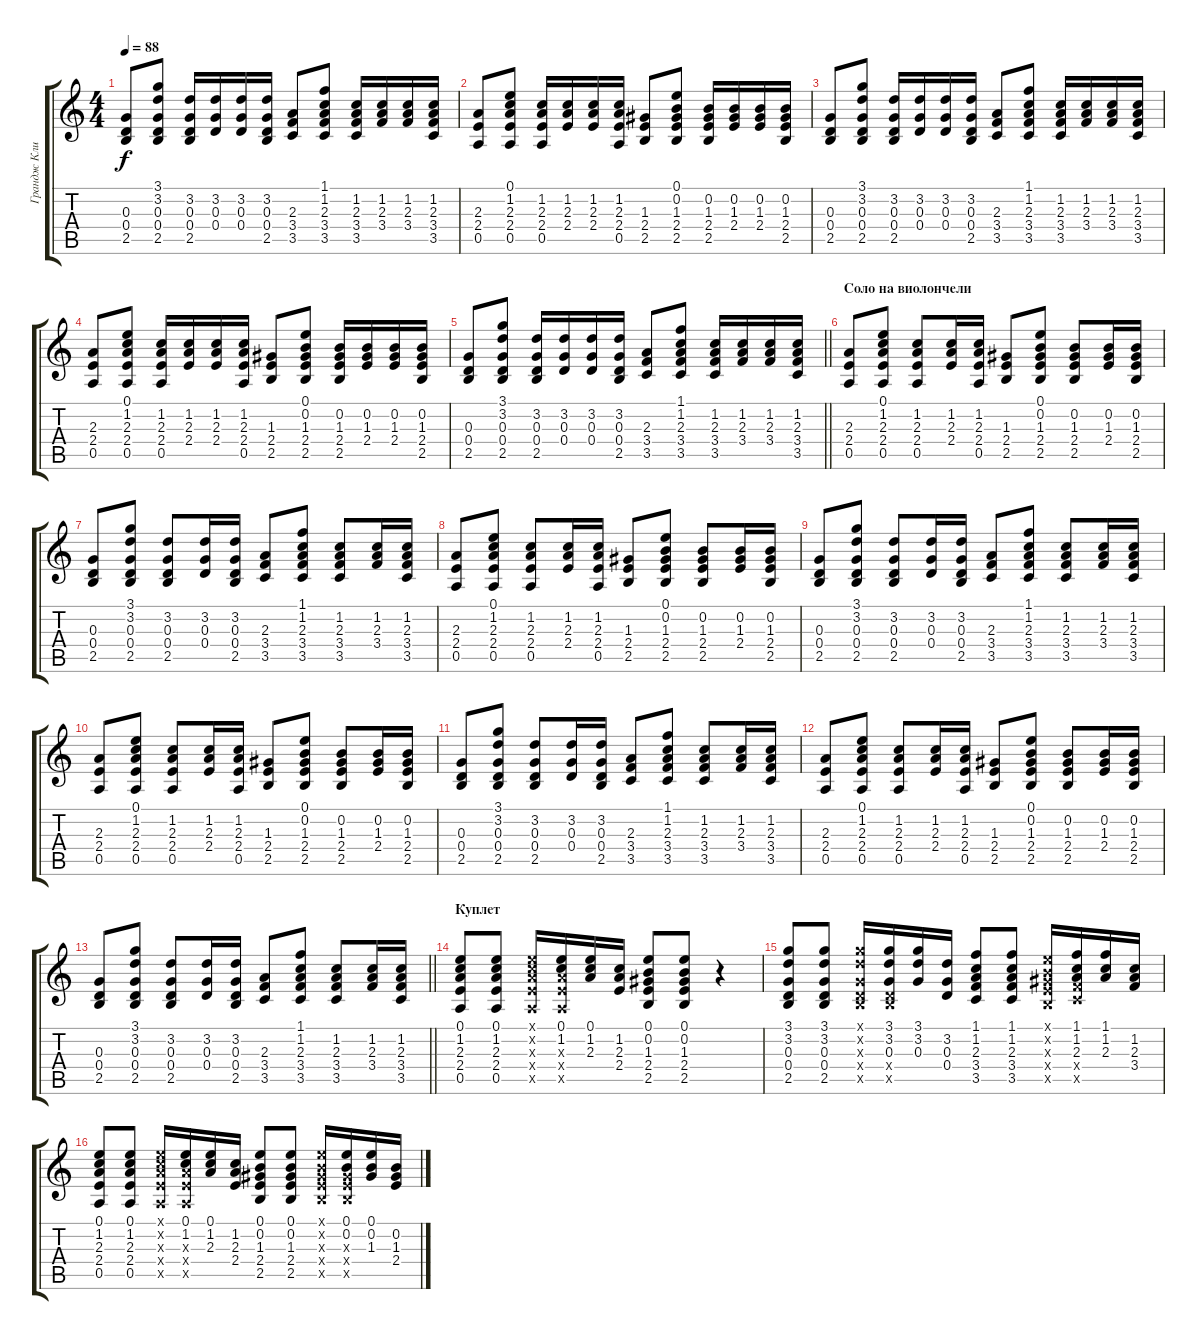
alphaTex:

\track ("Грандж Клин" "Грандж Кли") {instrument electricguitarjazz}
\staff {score tabs}
\tuning (E4 B3 G3 D3 A2 E2) {hide}
\ts (4 4)
\tempo 88
\clef g2
\ks c
(0.3 0.4 2.5).8{dy f} (3.1 3.2 0.3 0.4 2.5).8 (3.2 0.3 0.4 2.5).16 (3.2 0.3 0.4).16 (3.2 0.3 0.4).16 (3.2 0.3 0.4 2.5).16 (2.3 3.4 3.5).8 (1.1 1.2 2.3 3.4 3.5).8 (1.2 2.3 3.4 3.5).16 (1.2 2.3 3.4).16 (1.2 2.3 3.4).16 (1.2 2.3 3.4 3.5).16 |
(2.3 2.4 0.5).8 (0.1 1.2 2.3 2.4 0.5).8 (1.2 2.3 2.4 0.5).16 (1.2 2.3 2.4).16 (1.2 2.3 2.4).16 (1.2 2.3 2.4 0.5).16 (1.3 2.4 2.5).8 (0.1 0.2 1.3 2.4 2.5).8 (0.2 1.3 2.4 2.5).16 (0.2 1.3 2.4).16 (0.2 1.3 2.4).16 (0.2 1.3 2.4 2.5).16 |
(0.3 0.4 2.5).8 (3.1 3.2 0.3 0.4 2.5).8 (3.2 0.3 0.4 2.5).16 (3.2 0.3 0.4).16 (3.2 0.3 0.4).16 (3.2 0.3 0.4 2.5).16 (2.3 3.4 3.5).8 (1.1 1.2 2.3 3.4 3.5).8 (1.2 2.3 3.4 3.5).16 (1.2 2.3 3.4).16 (1.2 2.3 3.4).16 (1.2 2.3 3.4 3.5).16 |
(2.3 2.4 0.5).8 (0.1 1.2 2.3 2.4 0.5).8 (1.2 2.3 2.4 0.5).16 (1.2 2.3 2.4).16 (1.2 2.3 2.4).16 (1.2 2.3 2.4 0.5).16 (1.3 2.4 2.5).8 (0.1 0.2 1.3 2.4 2.5).8 (0.2 1.3 2.4 2.5).16 (0.2 1.3 2.4).16 (0.2 1.3 2.4).16 (0.2 1.3 2.4 2.5).16 |
\barLineRight lightlight
(0.3 0.4 2.5).8 (3.1 3.2 0.3 0.4 2.5).8 (3.2 0.3 0.4 2.5).16 (3.2 0.3 0.4).16 (3.2 0.3 0.4).16 (3.2 0.3 0.4 2.5).16 (2.3 3.4 3.5).8 (1.1 1.2 2.3 3.4 3.5).8 (1.2 2.3 3.4 3.5).16 (1.2 2.3 3.4).16 (1.2 2.3 3.4).16 (1.2 2.3 3.4 3.5).16 |
\section ("" "Соло на виолончели")
(2.3 2.4 0.5).8 (0.1 1.2 2.3 2.4 0.5).8 (1.2 2.3 2.4 0.5).8 (1.2 2.3 2.4).16 (1.2 2.3 2.4 0.5).16 (1.3 2.4 2.5).8 (0.1 0.2 1.3 2.4 2.5).8 (0.2 1.3 2.4 2.5).8 (0.2 1.3 2.4).16 (0.2 1.3 2.4 2.5).16 |
(0.3 0.4 2.5).8 (3.1 3.2 0.3 0.4 2.5).8 (3.2 0.3 0.4 2.5).8 (3.2 0.3 0.4).16 (3.2 0.3 0.4 2.5).16 (2.3 3.4 3.5).8 (1.1 1.2 2.3 3.4 3.5).8 (1.2 2.3 3.4 3.5).8 (1.2 2.3 3.4).16 (1.2 2.3 3.4 3.5).16 |
(2.3 2.4 0.5).8 (0.1 1.2 2.3 2.4 0.5).8 (1.2 2.3 2.4 0.5).8 (1.2 2.3 2.4).16 (1.2 2.3 2.4 0.5).16 (1.3 2.4 2.5).8 (0.1 0.2 1.3 2.4 2.5).8 (0.2 1.3 2.4 2.5).8 (0.2 1.3 2.4).16 (0.2 1.3 2.4 2.5).16 |
(0.3 0.4 2.5).8 (3.1 3.2 0.3 0.4 2.5).8 (3.2 0.3 0.4 2.5).8 (3.2 0.3 0.4).16 (3.2 0.3 0.4 2.5).16 (2.3 3.4 3.5).8 (1.1 1.2 2.3 3.4 3.5).8 (1.2 2.3 3.4 3.5).8 (1.2 2.3 3.4).16 (1.2 2.3 3.4 3.5).16 |
(2.3 2.4 0.5).8 (0.1 1.2 2.3 2.4 0.5).8 (1.2 2.3 2.4 0.5).8 (1.2 2.3 2.4).16 (1.2 2.3 2.4 0.5).16 (1.3 2.4 2.5).8 (0.1 0.2 1.3 2.4 2.5).8 (0.2 1.3 2.4 2.5).8 (0.2 1.3 2.4).16 (0.2 1.3 2.4 2.5).16 |
(0.3 0.4 2.5).8 (3.1 3.2 0.3 0.4 2.5).8 (3.2 0.3 0.4 2.5).8 (3.2 0.3 0.4).16 (3.2 0.3 0.4 2.5).16 (2.3 3.4 3.5).8 (1.1 1.2 2.3 3.4 3.5).8 (1.2 2.3 3.4 3.5).8 (1.2 2.3 3.4).16 (1.2 2.3 3.4 3.5).16 |
(2.3 2.4 0.5).8 (0.1 1.2 2.3 2.4 0.5).8 (1.2 2.3 2.4 0.5).8 (1.2 2.3 2.4).16 (1.2 2.3 2.4 0.5).16 (1.3 2.4 2.5).8 (0.1 0.2 1.3 2.4 2.5).8 (0.2 1.3 2.4 2.5).8 (0.2 1.3 2.4).16 (0.2 1.3 2.4 2.5).16 |
\barLineRight lightlight
(0.3 0.4 2.5).8 (3.1 3.2 0.3 0.4 2.5).8 (3.2 0.3 0.4 2.5).8 (3.2 0.3 0.4).16 (3.2 0.3 0.4 2.5).16 (2.3 3.4 3.5).8 (1.1 1.2 2.3 3.4 3.5).8 (1.2 2.3 3.4 3.5).8 (1.2 2.3 3.4).16 (1.2 2.3 3.4 3.5).16 |
\section ("" "Куплет")
(0.1 1.2 2.3 2.4 0.5).8 (0.1 1.2 2.3 2.4 0.5).8 (0.1{x} 1.2{x} 2.3{x} 2.4{x} 0.5{x}).16 (0.1 1.2 2.3{x} 2.4{x} 0.5{x}).16 (0.1 1.2 2.3).16 (1.2 2.3 2.4).16 (0.1 0.2 1.3 2.4 2.5).8 (0.1 0.2 1.3 2.4 2.5).8 r.4 |
(3.1 3.2 0.3 0.4 2.5).8 (3.1 3.2 0.3 0.4 2.5).8 (3.1{x} 3.2{x} 0.3{x} 0.4{x} 2.5{x}).16 (3.1 3.2 0.3 0.4{x} 2.5{x}).16 (3.1 3.2 0.3).16 (3.2 0.3 0.4).16 (1.1 1.2 2.3 3.4 3.5).8 (1.1 1.2 2.3 3.4 3.5).8 (0.1{x} 0.2{x} 1.3{x} 2.4{x} 2.5{x}).16 (1.1 1.2 2.3 3.4{x} 3.5{x}).16 (1.1 1.2 2.3).16 (1.2 2.3 3.4).16 |
(0.1 1.2 2.3 2.4 0.5).8 (0.1 1.2 2.3 2.4 0.5).8 (0.1{x} 1.2{x} 2.3{x} 2.4{x} 0.5{x}).16 (0.1 1.2 2.3{x} 2.4{x} 0.5{x}).16 (0.1 1.2 2.3).16 (1.2 2.3 2.4).16 (0.1 0.2 1.3 2.4 2.5).8 (0.1 0.2 1.3 2.4 2.5).8 (0.1{x} 0.2{x} 1.3{x} 2.4{x} 2.5{x}).16 (0.1 0.2 1.3{x} 2.4{x} 2.5{x}).16 (0.1 0.2 1.3).16 (0.2 1.3 2.4).16
